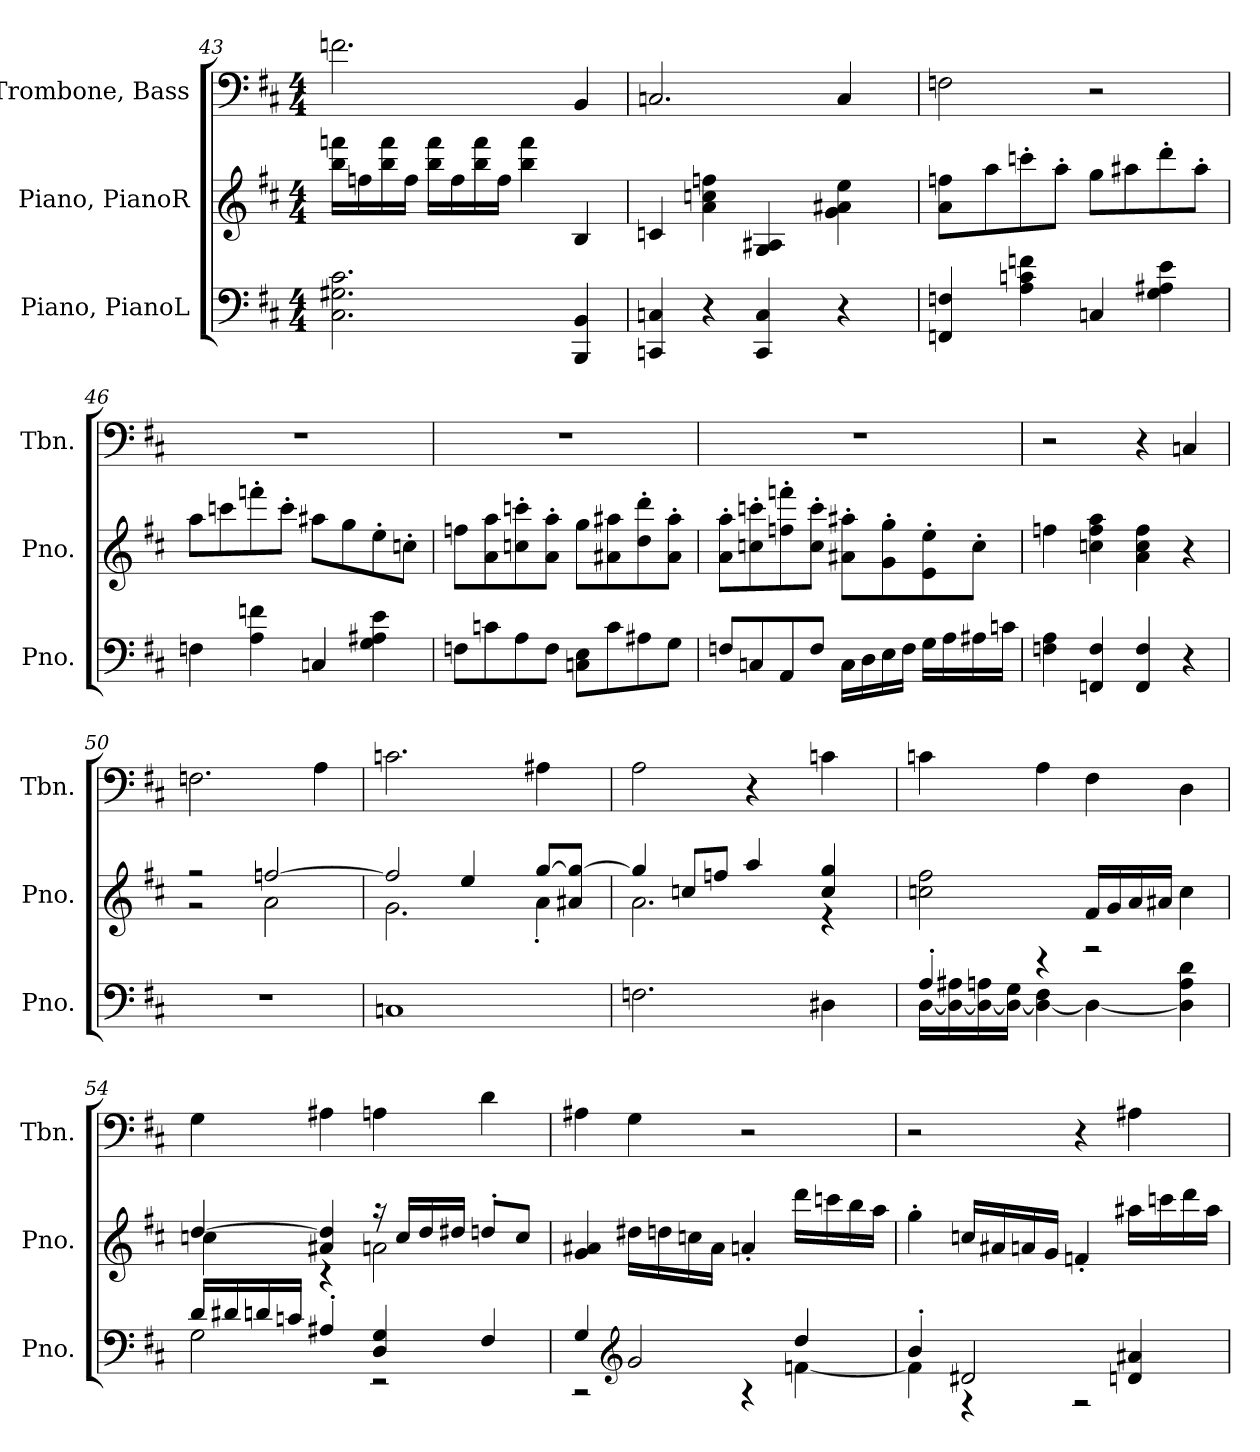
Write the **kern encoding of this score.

**kern	**kern	**kern
*part3	*part2	*part1
*staff3	*staff2	*staff1
*I"Piano, PianoL	*I"Piano, PianoR	*I"Trombone, Bass
*I'Pno.	*I'Pno.	*I'Tbn.
*clefF4	*clefG2	*clefF4
*k[f#c#]	*k[f#c#]	*k[f#c#]
*M4/4	*M4/4	*M4/4
=43	=43	=43
2.C#\ 2.G#X\ 2.c#\	16bb\ 16fffn\LL	2.fn\
.	16ffn\	.
.	16bb\ 16fff\	.
.	16ff\JJ	.
.	16bb\ 16fff\LL	.
.	16ff\	.
.	16bb\ 16fff\	.
.	16ff\JJ	.
.	4bb\ 4fff\	.
4BBB/ 4BB/	4B/	4BB/
!!LO:PB:g=z
=44	=44	=44
*	*	*^
*	*	*	*^
*	*	*	*	*^
*	*	*	*	*	*^
4CCn/ 4Cn/	4cn/	2.Cn/	2ryy	2ryy	2ryy	2...ryy
4r	4a\ 4ccn\ 4ffn\	.	.	.	.	.
4CC/ 4C/	4G/ 4A#X/	.	16ryy	8ryy	4ryy	.
*	*	*MM131	*	*	*	*
.	.	.	4..ryy	.	.	.
*	*	*MM130	*	*	*	*
.	.	.	.	4.ryy	.	.
*	*	*MM129	*	*	*	*
4r	4g\ 4a#X\ 4ee\	4C/	.	.	16ryy	.
*	*	*MM128	*	*	*	*
.	.	.	.	.	8.ryy	.
*	*	*MM127	*	*	*	*
.	.	.	.	.	.	16ryy
*	*	*	*v	*v	*v	*v
=45	=45	=45	=45
4FFn/ 4Fn/	8a\ 8ffn\L	2Fn\	16ryy
*	*	*MM132	*
.	.	.	2...ryy
.	8aa\	.	.
4A\ 4cn\ 4fn\	8cccn'\	.	.
.	8aa'\J	.	.
4Cn/	8gg\L	2r	.
.	8aa#X\	.	.
4G\ 4A#X\ 4e\	8ddd'\	.	.
.	8aa#'\J	.	.
*	*	*v	*v
=46	=46	=46
4Fn\	8aa\L	1r
.	8cccn\	.
4A\ 4fn\	8fffn'\	.
.	8ccc'\J	.
4Cn/	8aa#X\L	.
.	8gg\	.
4G\ 4A#X\ 4e\	8ee'\	.
.	8ccn'\J	.
!!LO:LB:g=z
=47	=47	=47
8Fn\L	8ffn\L	1r
8cn\	8a\ 8aa\	.
8A\	8ccn\' 8cccn\'	.
8F\J	8a\' 8aa\'J	.
8Cn\ 8E\L	8gg\L	.
8c\	8a#X\ 8aa#X\	.
8A#X\	8dd\' 8ddd\'	.
8G\J	8a#\' 8aa#\'J	.
=48	=48	=48
8Fn/L	8a\' 8aa\'L	1r
8Cn/	8ccn\' 8cccn\'	.
8AA/	8ffn\' 8fffn\'	.
8F/J	8cc\' 8ccc\'J	.
16C\LL	8a#X\' 8aa#X\'L	.
16D\	.	.
16E\	8g\' 8gg\'	.
16F\JJ	.	.
16G\LL	8e\' 8ee\'	.
16A\	.	.
16A#X\	8cc'\J	.
16cn\JJ	.	.
=49	=49	=49
4Fn\ 4A\	4ffn\	2r
4FFn/ 4F/	4ccn\ 4ff\ 4aa\	.
4FF/ 4F/	4a\ 4cc\ 4ff\	4r
4r	4r	4Cn/
=50	=50	=50
*	*^	*
1r	2r	2r	2.Fn\
.	[2ffn/	2a\	.
.	.	.	4A\
!!LO:LB:g=z
=51	=51	=51	=51
*	*	*	*^
*	*	*	*	*^
*	*	*	*	*	*^
1Cn	2ff/]	2.g\	2.cn\	2ryy	2ryy	2..ryy
.	4ee/	.	.	16ryy	8.ryy	.
*	*	*	*MM131	*	*	*
.	.	.	.	4..ryy	.	.
*	*	*	*MM130	*	*	*
.	.	.	.	.	4ryy	.
.	[8gg/L	4a'\	4A#X\	.	.	.
*	*	*	*MM129	*	*	*
.	8a#X/ 8gg/_J	.	.	.	.	8ryy
.	.	.	.	.	16ryy	.
*	*	*	*v	*v	*v	*v
=52	=52	=52	=52
*	*	*	*MM132
*	*	*	*^
*	*	*	*	*^
*	*	*	*	*	*^
*	*	*	*	*	*	*^
2.Fn\	4gg/]	2.a\	2A\	2ryy	2ryy	2ryy	2...ryy
.	8ccn/L	.	.	.	.	.	.
.	8ffn/J	.	.	.	.	.	.
.	4aa/	.	4r	16ryy	8ryy	4ryy	.
*	*	*	*MM131	*	*	*	*
.	.	.	.	4..ryy	.	.	.
*	*	*	*MM130	*	*	*	*
.	.	.	.	.	4.ryy	.	.
*	*	*	*MM129	*	*	*	*
4D#X\	4cc/ 4gg/	4r	4cn\	.	.	16ryy	.
*	*	*	*MM128	*	*	*	*
.	.	.	.	.	.	8.ryy	.
*	*	*	*MM127	*	*	*	*
.	.	.	.	.	.	.	16ryy
*	*v	*v	*	*	*	*	*
*	*	*	*v	*v	*v	*v
=53	=53	=53	=53
*^	*	*	*
4A'/	[16D\LL	2ccn\ 2ff#\	4cn\	16ryy
*	*	*	*MM132	*
.	16D\_ 16A#X\	.	.	2...ryy
.	16D\_ 16An\	.	.	.
.	16D\_ 16G\JJ	.	.	.
4r	4D\_ 4F#\	.	4A\	.
2r	4D\_	16f#/LL	4F#\	.
.	.	16g/	.	.
.	.	16a/	.	.
.	.	16a#X/JJ	.	.
.	4D\] 4A\ 4d\	4cc\	4D\	.
*	*	*	*v	*v
!!LO:PB:g=z
=54	=54	=54	=54
*	*	*^	*
16d/LL	2G\	[4dd/	4ccn\	4G\
16d#X/	.	.	.	.
16dn/	.	.	.	.
16cn/JJ	.	.	.	.
4A#X'/	.	4a#X/ 4dd/]	4r	4A#X\
4D/ 4G/	2r	16r	2an\	4An\
.	.	16cc/LL	.	.
.	.	16dd/	.	.
.	.	16dd#X/JJ	.	.
4F#/	.	8ddn'/L	.	4d\
.	.	8cc/J	.	.
*	*	*v	*v	*
=55	=55	=55	=55
4G/	2r	4g/ 4a#X/	4A#X\
*clefG2	*	*	*
2g/	.	16dd#X\LL	4G\
.	.	16ddn\	.
.	.	16ccn\	.
.	.	16a#\JJ	.
.	4r	4an'/	2r
4dd/	[4fn\	16ddd\LL	.
.	.	16cccn\	.
.	.	16bb\	.
.	.	16aa\JJ	.
!!LO:LB:g=z
=56	=56	=56	=56
4b'/	4f\]	4gg'\	2r
2d#X/	4r	16ccn/LL	.
.	.	16a#X/	.
.	.	16an/	.
.	.	16g/JJ	.
.	2r	4fn'/	4r
4dn/ 4a#X/	.	16aa#X\LL	4A#X\
.	.	16cccn\	.
.	.	16ddd\	.
.	.	16aa#\JJ	.
*v	*v	*	*
=	=	=
*-	*-	*-
